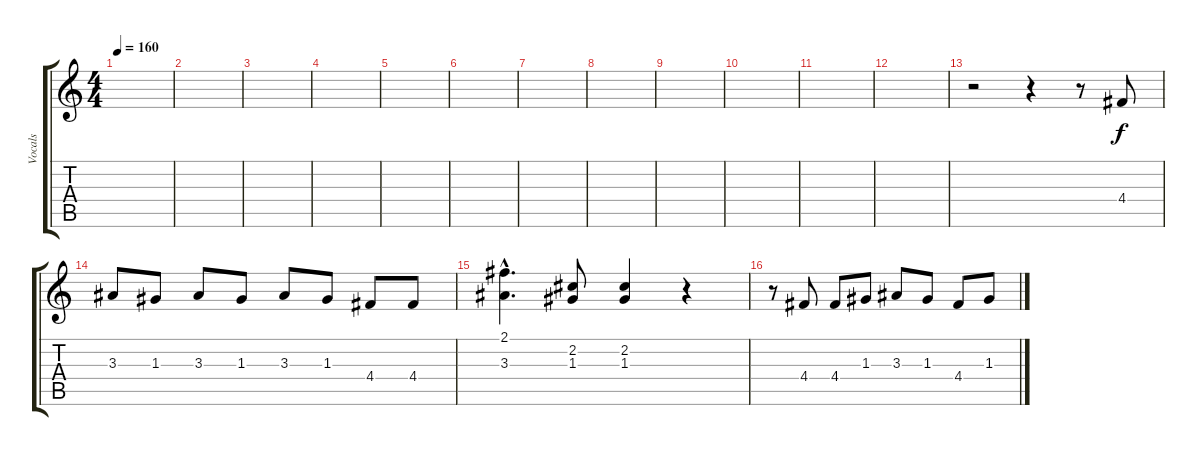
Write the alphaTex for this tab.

\track ("Vocals" "Vocals") {instrument overdrivenguitar}
\staff {score tabs}
\tuning (E4 B3 G3 D3 A2 E2) {hide}
\ts (4 4)
\tempo 160
\clef g2
\ks c
|
|
|
|
|
|
|
|
|
|
|
|
r.2 r.4 r.8 4.4.8 |
3.3.8 1.3.8 3.3.8 1.3.8 3.3.8 1.3.8 4.4.8 4.4.8 |
(2.1{hac} 3.3{hac}).4{d} (2.2 1.3).8 (2.2 1.3).4 r.4 |
r.8 4.4.8 4.4.8 1.3.8 3.3.8 1.3.8 4.4.8 1.3.8
